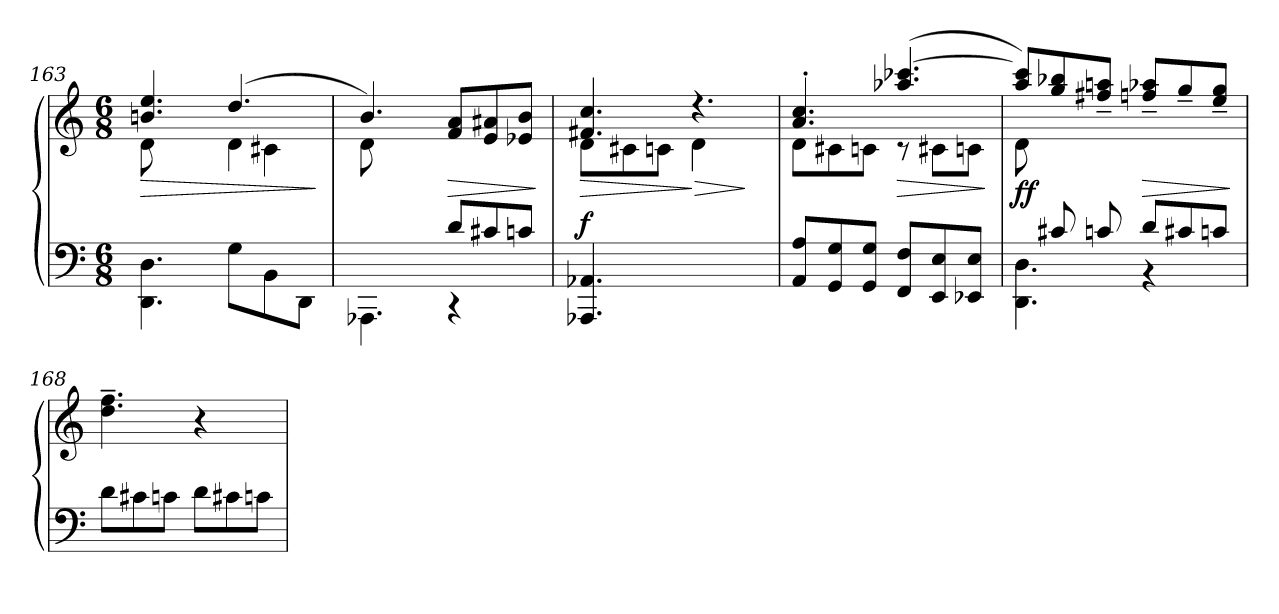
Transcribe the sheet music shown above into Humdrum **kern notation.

**kern	**kern	**dynam
*part1	*part1	*part1
*staff2	*staff1	*staff1/2
*clefF4	*clefG2	*
*k[]	*k[]	*
*M6/8	*M6/8	*
=163	=163	=163
*	*^	*
!	!	!	!LO:HP:b
*	*	*^	*
4.D\ 4.DD\	4.ee/ 4.bn/	8d\	2ryy	>
.	.	4ryy	.	.
8G\L	(4.dd/	4d\	.	.
8BB\	.	.	4c#X\	.
8DD\J	.	8ryy	.	.
*	*v	*v	*v	*
.	.	]
=164	=164	=164
*^	*^	*
4.AAA-X\	4.ryy	4.b/)	8d\	.
.	.	.	2ryy	.
!	!	!	!	!LO:HP:b
8d/L	4rBBB	8a/ 8f/L	.	>
8c#X/	.	8a#X/ 8e/	.	.
8cn/J	8ryy	8b/ 8e-X/J	8ryy	.
*v	*v	*	*	*
*	*v	*v	*
.	.	]
=165	=165	=165
!	!	!LO:HP:b
*	*^	*
!	!	!	!LO:DY:n=1:a=2
4.AA-X/ 4.AAA-X/	4.cc/ 4.f#X/	8d\L	> f
.	.	8c#X\	.
.	.	8cn\J	.
!	!	!	!LO:HP:n=1:b
4.ryy	4.r	4d\	] >
.	.	8ryy	]
!!LO:LB:g=z	!!
=166	=166	=166	=166
8A/ 8AA/L	4.cc/' 4.a/'	8d\L	.
8G/ 8GG/	.	8c#X\	.
8G/ 8GG/J	.	8cn\J	.
!	!	!	!LO:HP:b
8F/ 8FF/L	([4.ccc-X/ 4.aa-X/	8rB	>
8E/ 8EE/	.	8c#X\L	.
8E/ 8EE-X/J	.	8cn\J	.
*	*v	*v	*
.	.	]
=167	=167	=167
*^	*^	*
!	!	!	!	!LO:DY:b
8ryy	4.D\ 4.DD\	8ccc-/] 8aa/L)	8d\	ff
8c#X/	.	8bb-X/ 8gg/	2ryy	.
8cn/	.	8aan/~ 8ff#X/~J	.	.
!	!	!	!	!LO:HP:b
8d/L	4rAA	8aa-X/~ 8ffn/~L	.	>
8c#X/	.	8gg~/	.	.
8cn/J	8ryy	8gg/~ 8ee/~J	8ryy	.
*v	*v	*	*	*
*	*v	*v	*
.	.	]
=168	=168	=168
8d\L	4.ff\~ 4.dd\~	.
8c#X\	.	.
8cn\J	.	.
8d\L	4r	.
8c#X\	.	.
8cn\J	8ryy	.
=	=	=
*-	*-	*-
